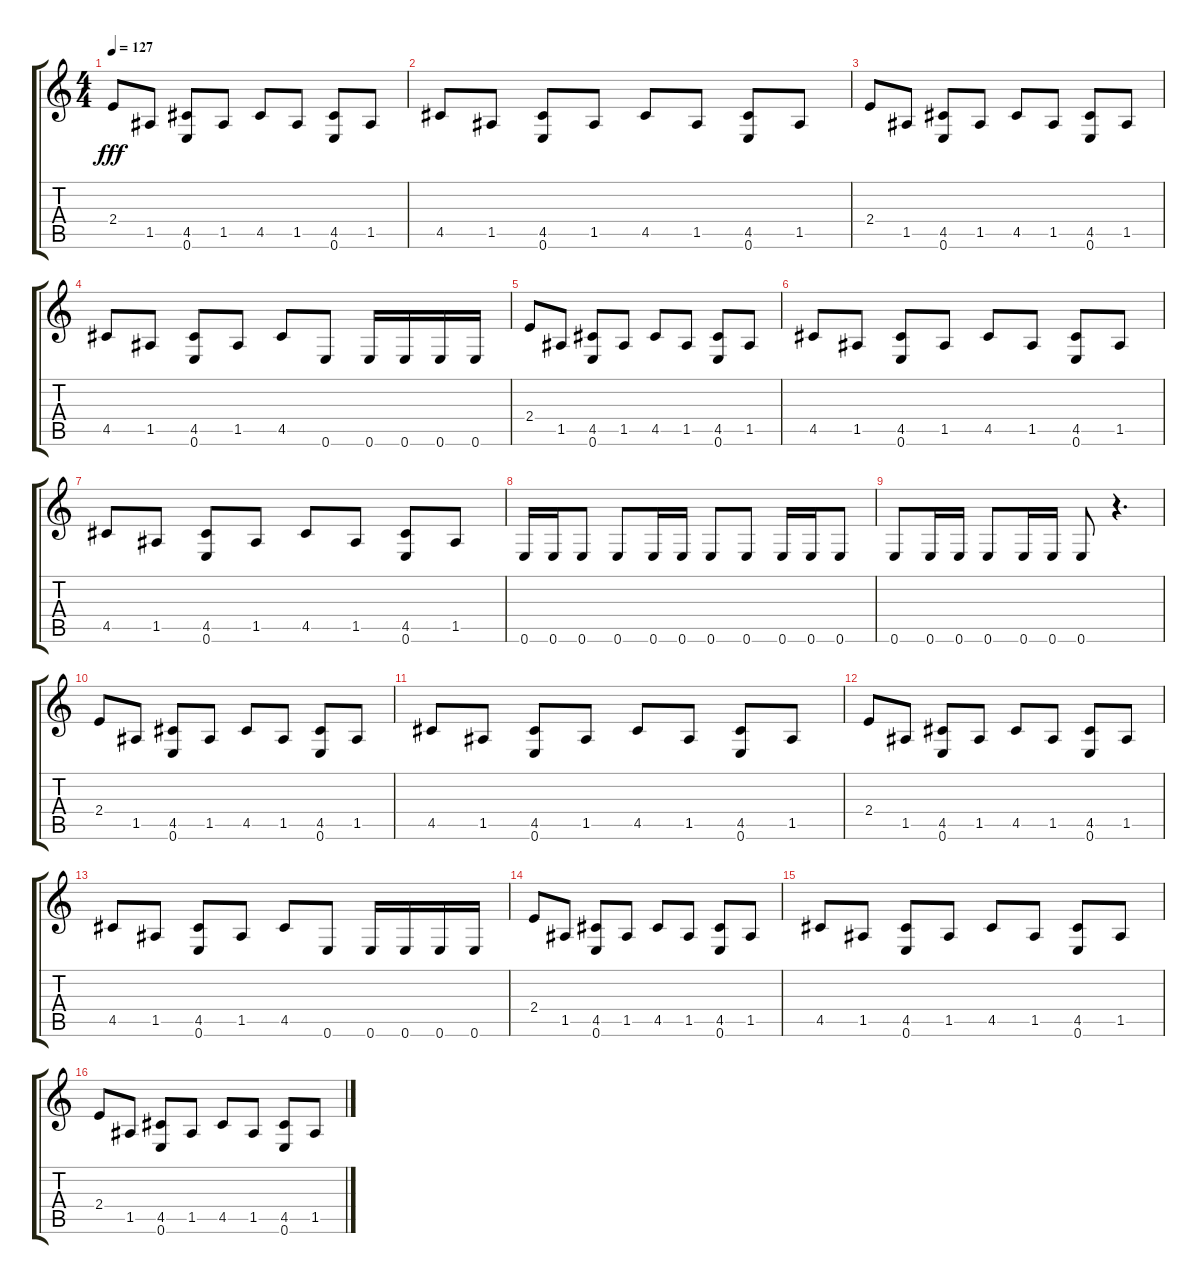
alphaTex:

\track "" {instrument acousticguitarnylon}
\staff {score tabs}
\tuning (E4 B3 G3 D3 A2 E2) {hide}
\ts (4 4)
\tempo 127
\clef g2
\ks c
2.4.8{dy fff} 1.5.8 (4.5 0.6).8 1.5.8 4.5.8 1.5.8 (4.5 0.6).8 1.5.8 |
4.5.8 1.5.8 (4.5 0.6).8 1.5.8 4.5.8 1.5.8 (4.5 0.6).8 1.5.8 |
2.4.8 1.5.8 (4.5 0.6).8 1.5.8 4.5.8 1.5.8 (4.5 0.6).8 1.5.8 |
4.5.8 1.5.8 (4.5 0.6).8 1.5.8 4.5.8 0.6.8 0.6.16 0.6.16 0.6.16 0.6.16 |
2.4.8 1.5.8 (4.5 0.6).8 1.5.8 4.5.8 1.5.8 (4.5 0.6).8 1.5.8 |
4.5.8 1.5.8 (4.5 0.6).8 1.5.8 4.5.8 1.5.8 (4.5 0.6).8 1.5.8 |
4.5.8 1.5.8 (4.5 0.6).8 1.5.8 4.5.8 1.5.8 (4.5 0.6).8 1.5.8 |
0.6.16 0.6.16 0.6.8 0.6.8 0.6.16 0.6.16 0.6.8 0.6.8 0.6.16 0.6.16 0.6.8 |
0.6.8 0.6.16 0.6.16 0.6.8 0.6.16 0.6.16 0.6.8 r.4{d} |
2.4.8 1.5.8 (4.5 0.6).8 1.5.8 4.5.8 1.5.8 (4.5 0.6).8 1.5.8 |
4.5.8 1.5.8 (4.5 0.6).8 1.5.8 4.5.8 1.5.8 (4.5 0.6).8 1.5.8 |
2.4.8 1.5.8 (4.5 0.6).8 1.5.8 4.5.8 1.5.8 (4.5 0.6).8 1.5.8 |
4.5.8 1.5.8 (4.5 0.6).8 1.5.8 4.5.8 0.6.8 0.6.16 0.6.16 0.6.16 0.6.16 |
2.4.8 1.5.8 (4.5 0.6).8 1.5.8 4.5.8 1.5.8 (4.5 0.6).8 1.5.8 |
4.5.8 1.5.8 (4.5 0.6).8 1.5.8 4.5.8 1.5.8 (4.5 0.6).8 1.5.8 |
2.4.8 1.5.8 (4.5 0.6).8 1.5.8 4.5.8 1.5.8 (4.5 0.6).8 1.5.8
